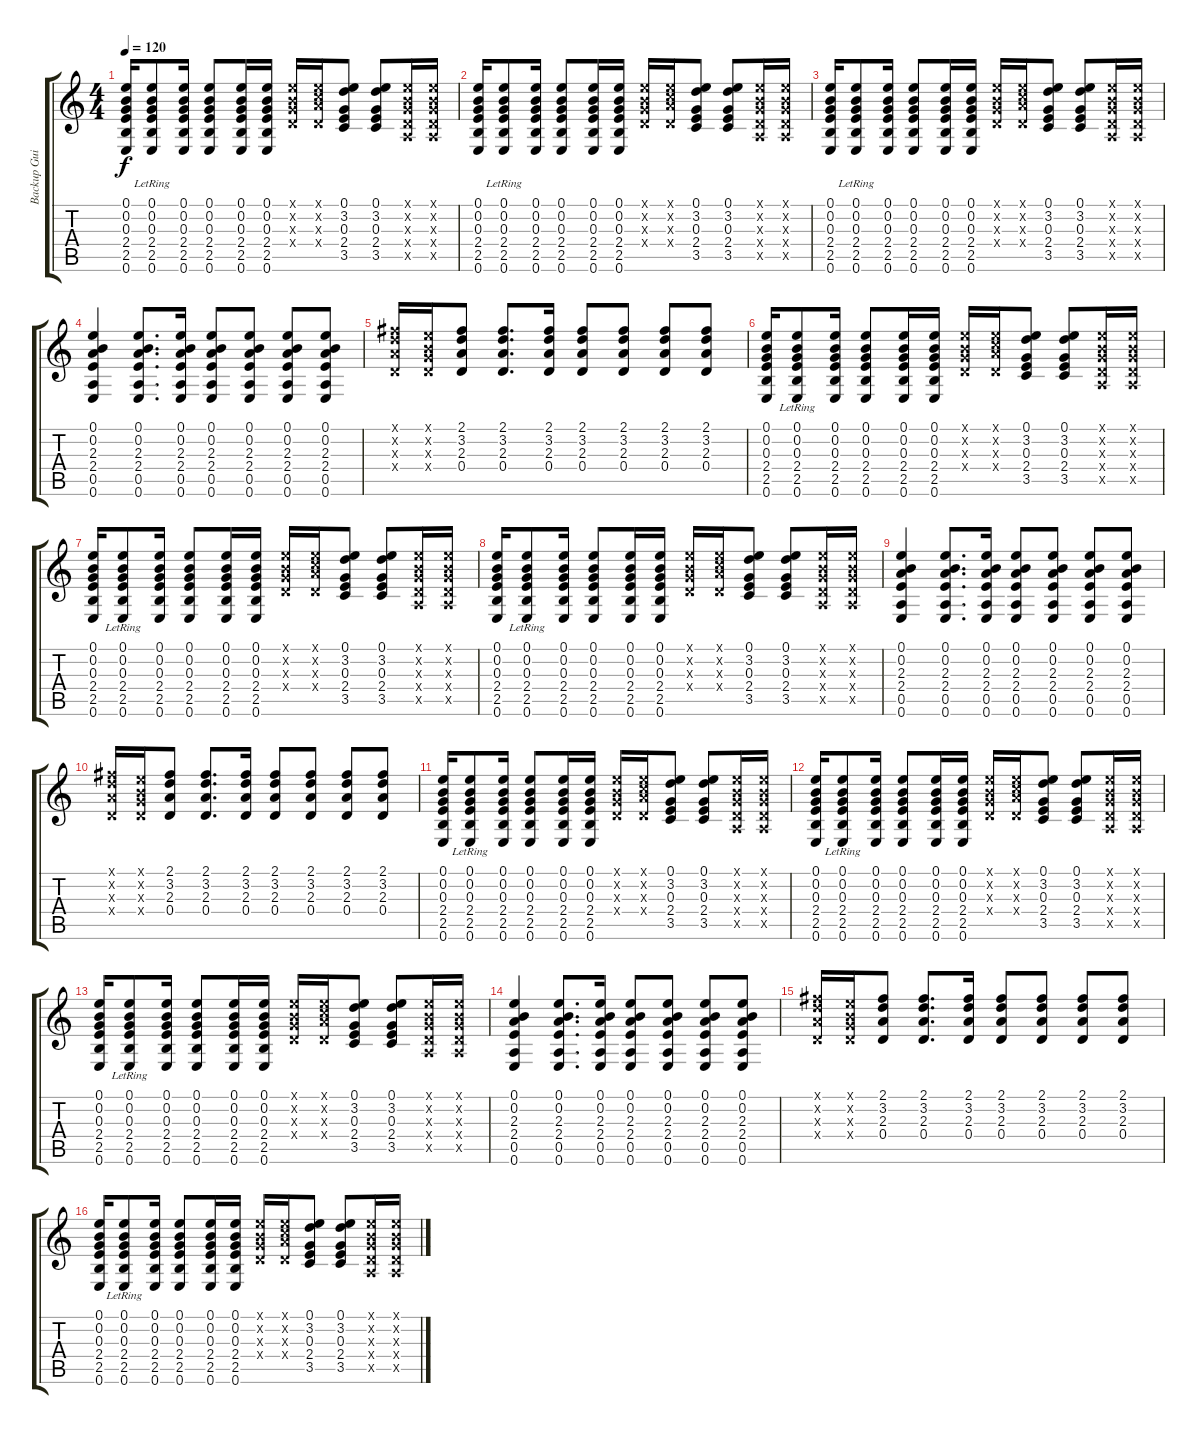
\track ("Backup Guitar" "Backup Gui") {instrument electricguitarclean}
\staff {score tabs}
\tuning (E4 B3 G3 D3 A2 E2) {hide}
\ts (4 4)
\tempo 120
\clef g2
\ks c
(0.1 0.2 0.3 2.4 2.5 0.6).16{dy f} (0.1 0.2 0.3 2.4 2.5{lr} 0.6{lr}).8 (0.1 0.2 0.3 2.4 2.5 0.6).16 (0.1 0.2 0.3 2.4 2.5 0.6).8 (0.1 0.2 0.3 2.4 2.5 0.6).16 (0.1 0.2 0.3 2.4 2.5 0.6).16 (0.1{x} 0.2{x} 0.3{x} 0.4{x}).16 (0.1{x} 1.2{x} 2.3{x} 0.4{x}).16 (0.1 3.2 0.3 2.4 3.5).8 (0.1 3.2 0.3 2.4 3.5).8 (0.1{x} 0.2{x} 0.3{x} 0.4{x} 0.5{x}).16 (0.1{x} 0.2{x} 0.3{x} 0.4{x} 0.5{x}).16 |
(0.1 0.2 0.3 2.4 2.5 0.6).16 (0.1 0.2 0.3 2.4 2.5{lr} 0.6{lr}).8 (0.1 0.2 0.3 2.4 2.5 0.6).16 (0.1 0.2 0.3 2.4 2.5 0.6).8 (0.1 0.2 0.3 2.4 2.5 0.6).16 (0.1 0.2 0.3 2.4 2.5 0.6).16 (0.1{x} 0.2{x} 0.3{x} 0.4{x}).16 (0.1{x} 1.2{x} 2.3{x} 0.4{x}).16 (0.1 3.2 0.3 2.4 3.5).8 (0.1 3.2 0.3 2.4 3.5).8 (0.1{x} 0.2{x} 0.3{x} 0.4{x} 0.5{x}).16 (0.1{x} 0.2{x} 0.3{x} 0.4{x} 0.5{x}).16 |
(0.1 0.2 0.3 2.4 2.5 0.6).16 (0.1 0.2 0.3 2.4 2.5{lr} 0.6{lr}).8 (0.1 0.2 0.3 2.4 2.5 0.6).16 (0.1 0.2 0.3 2.4 2.5 0.6).8 (0.1 0.2 0.3 2.4 2.5 0.6).16 (0.1 0.2 0.3 2.4 2.5 0.6).16 (0.1{x} 0.2{x} 0.3{x} 0.4{x}).16 (0.1{x} 1.2{x} 2.3{x} 0.4{x}).16 (0.1 3.2 0.3 2.4 3.5).8 (0.1 3.2 0.3 2.4 3.5).8 (0.1{x} 0.2{x} 0.3{x} 0.4{x} 0.5{x}).16 (0.1{x} 0.2{x} 0.3{x} 0.4{x} 0.5{x}).16 |
(0.1 0.2 2.3 2.4 0.5 0.6).4 (0.1 0.2 2.3 2.4 0.5 0.6).8{d} (0.1 0.2 2.3 2.4 0.5 0.6).16 (0.1 0.2 2.3 2.4 0.5 0.6).8 (0.1 0.2 2.3 2.4 0.5 0.6).8 (0.1 0.2 2.3 2.4 0.5 0.6).8 (0.1 0.2 2.3 2.4 0.5 0.6).8 |
(2.1{x} 3.2{x} 2.3{x} 0.4{x}).16 (0.1{x} 0.2{x} 0.3{x} 0.4{x}).16 (2.1 3.2 2.3 0.4).8 (2.1 3.2 2.3 0.4).8{d} (2.1 3.2 2.3 0.4).16 (2.1 3.2 2.3 0.4).8 (2.1 3.2 2.3 0.4).8 (2.1 3.2 2.3 0.4).8 (2.1 3.2 2.3 0.4).8 |
(0.1 0.2 0.3 2.4 2.5 0.6).16 (0.1 0.2 0.3 2.4 2.5{lr} 0.6{lr}).8 (0.1 0.2 0.3 2.4 2.5 0.6).16 (0.1 0.2 0.3 2.4 2.5 0.6).8 (0.1 0.2 0.3 2.4 2.5 0.6).16 (0.1 0.2 0.3 2.4 2.5 0.6).16 (0.1{x} 0.2{x} 0.3{x} 0.4{x}).16 (0.1{x} 1.2{x} 2.3{x} 0.4{x}).16 (0.1 3.2 0.3 2.4 3.5).8 (0.1 3.2 0.3 2.4 3.5).8 (0.1{x} 0.2{x} 0.3{x} 0.4{x} 0.5{x}).16 (0.1{x} 0.2{x} 0.3{x} 0.4{x} 0.5{x}).16 |
(0.1 0.2 0.3 2.4 2.5 0.6).16 (0.1 0.2 0.3 2.4 2.5{lr} 0.6{lr}).8 (0.1 0.2 0.3 2.4 2.5 0.6).16 (0.1 0.2 0.3 2.4 2.5 0.6).8 (0.1 0.2 0.3 2.4 2.5 0.6).16 (0.1 0.2 0.3 2.4 2.5 0.6).16 (0.1{x} 0.2{x} 0.3{x} 0.4{x}).16 (0.1{x} 1.2{x} 2.3{x} 0.4{x}).16 (0.1 3.2 0.3 2.4 3.5).8 (0.1 3.2 0.3 2.4 3.5).8 (0.1{x} 0.2{x} 0.3{x} 0.4{x} 0.5{x}).16 (0.1{x} 0.2{x} 0.3{x} 0.4{x} 0.5{x}).16 |
(0.1 0.2 0.3 2.4 2.5 0.6).16 (0.1 0.2 0.3 2.4 2.5{lr} 0.6{lr}).8 (0.1 0.2 0.3 2.4 2.5 0.6).16 (0.1 0.2 0.3 2.4 2.5 0.6).8 (0.1 0.2 0.3 2.4 2.5 0.6).16 (0.1 0.2 0.3 2.4 2.5 0.6).16 (0.1{x} 0.2{x} 0.3{x} 0.4{x}).16 (0.1{x} 1.2{x} 2.3{x} 0.4{x}).16 (0.1 3.2 0.3 2.4 3.5).8 (0.1 3.2 0.3 2.4 3.5).8 (0.1{x} 0.2{x} 0.3{x} 0.4{x} 0.5{x}).16 (0.1{x} 0.2{x} 0.3{x} 0.4{x} 0.5{x}).16 |
(0.1 0.2 2.3 2.4 0.5 0.6).4 (0.1 0.2 2.3 2.4 0.5 0.6).8{d} (0.1 0.2 2.3 2.4 0.5 0.6).16 (0.1 0.2 2.3 2.4 0.5 0.6).8 (0.1 0.2 2.3 2.4 0.5 0.6).8 (0.1 0.2 2.3 2.4 0.5 0.6).8 (0.1 0.2 2.3 2.4 0.5 0.6).8 |
(2.1{x} 3.2{x} 2.3{x} 0.4{x}).16 (0.1{x} 0.2{x} 0.3{x} 0.4{x}).16 (2.1 3.2 2.3 0.4).8 (2.1 3.2 2.3 0.4).8{d} (2.1 3.2 2.3 0.4).16 (2.1 3.2 2.3 0.4).8 (2.1 3.2 2.3 0.4).8 (2.1 3.2 2.3 0.4).8 (2.1 3.2 2.3 0.4).8 |
(0.1 0.2 0.3 2.4 2.5 0.6).16 (0.1 0.2 0.3 2.4 2.5{lr} 0.6{lr}).8 (0.1 0.2 0.3 2.4 2.5 0.6).16 (0.1 0.2 0.3 2.4 2.5 0.6).8 (0.1 0.2 0.3 2.4 2.5 0.6).16 (0.1 0.2 0.3 2.4 2.5 0.6).16 (0.1{x} 0.2{x} 0.3{x} 0.4{x}).16 (0.1{x} 1.2{x} 2.3{x} 0.4{x}).16 (0.1 3.2 0.3 2.4 3.5).8 (0.1 3.2 0.3 2.4 3.5).8 (0.1{x} 0.2{x} 0.3{x} 0.4{x} 0.5{x}).16 (0.1{x} 0.2{x} 0.3{x} 0.4{x} 0.5{x}).16 |
(0.1 0.2 0.3 2.4 2.5 0.6).16 (0.1 0.2 0.3 2.4 2.5{lr} 0.6{lr}).8 (0.1 0.2 0.3 2.4 2.5 0.6).16 (0.1 0.2 0.3 2.4 2.5 0.6).8 (0.1 0.2 0.3 2.4 2.5 0.6).16 (0.1 0.2 0.3 2.4 2.5 0.6).16 (0.1{x} 0.2{x} 0.3{x} 0.4{x}).16 (0.1{x} 1.2{x} 2.3{x} 0.4{x}).16 (0.1 3.2 0.3 2.4 3.5).8 (0.1 3.2 0.3 2.4 3.5).8 (0.1{x} 0.2{x} 0.3{x} 0.4{x} 0.5{x}).16 (0.1{x} 0.2{x} 0.3{x} 0.4{x} 0.5{x}).16 |
(0.1 0.2 0.3 2.4 2.5 0.6).16 (0.1 0.2 0.3 2.4 2.5{lr} 0.6{lr}).8 (0.1 0.2 0.3 2.4 2.5 0.6).16 (0.1 0.2 0.3 2.4 2.5 0.6).8 (0.1 0.2 0.3 2.4 2.5 0.6).16 (0.1 0.2 0.3 2.4 2.5 0.6).16 (0.1{x} 0.2{x} 0.3{x} 0.4{x}).16 (0.1{x} 1.2{x} 2.3{x} 0.4{x}).16 (0.1 3.2 0.3 2.4 3.5).8 (0.1 3.2 0.3 2.4 3.5).8 (0.1{x} 0.2{x} 0.3{x} 0.4{x} 0.5{x}).16 (0.1{x} 0.2{x} 0.3{x} 0.4{x} 0.5{x}).16 |
(0.1 0.2 2.3 2.4 0.5 0.6).4 (0.1 0.2 2.3 2.4 0.5 0.6).8{d} (0.1 0.2 2.3 2.4 0.5 0.6).16 (0.1 0.2 2.3 2.4 0.5 0.6).8 (0.1 0.2 2.3 2.4 0.5 0.6).8 (0.1 0.2 2.3 2.4 0.5 0.6).8 (0.1 0.2 2.3 2.4 0.5 0.6).8 |
(2.1{x} 3.2{x} 2.3{x} 0.4{x}).16 (0.1{x} 0.2{x} 0.3{x} 0.4{x}).16 (2.1 3.2 2.3 0.4).8 (2.1 3.2 2.3 0.4).8{d} (2.1 3.2 2.3 0.4).16 (2.1 3.2 2.3 0.4).8 (2.1 3.2 2.3 0.4).8 (2.1 3.2 2.3 0.4).8 (2.1 3.2 2.3 0.4).8 |
(0.1 0.2 0.3 2.4 2.5 0.6).16 (0.1 0.2 0.3 2.4 2.5{lr} 0.6{lr}).8 (0.1 0.2 0.3 2.4 2.5 0.6).16 (0.1 0.2 0.3 2.4 2.5 0.6).8 (0.1 0.2 0.3 2.4 2.5 0.6).16 (0.1 0.2 0.3 2.4 2.5 0.6).16 (0.1{x} 0.2{x} 0.3{x} 0.4{x}).16 (0.1{x} 1.2{x} 2.3{x} 0.4{x}).16 (0.1 3.2 0.3 2.4 3.5).8 (0.1 3.2 0.3 2.4 3.5).8 (0.1{x} 0.2{x} 0.3{x} 0.4{x} 0.5{x}).16 (0.1{x} 0.2{x} 0.3{x} 0.4{x} 0.5{x}).16
